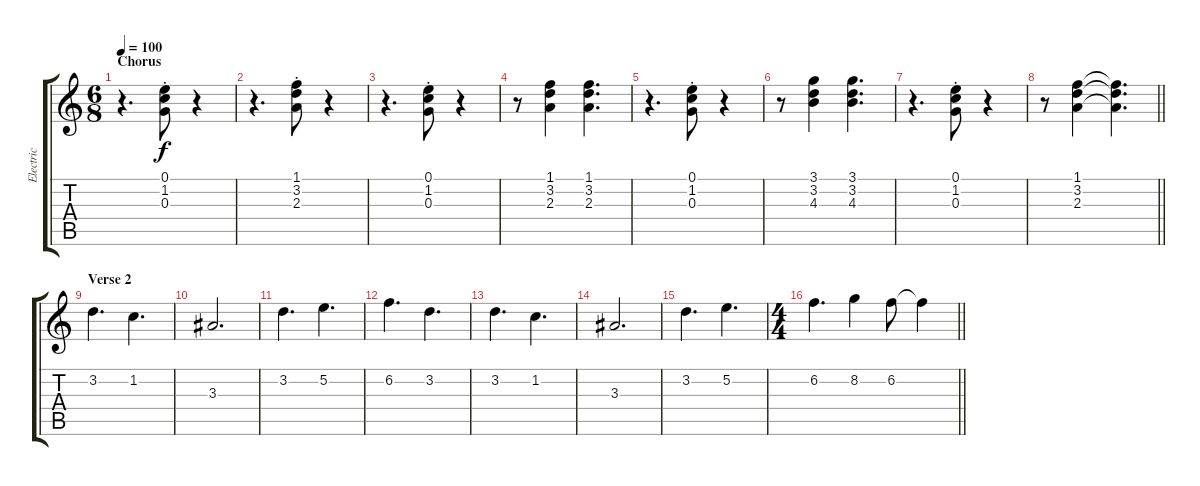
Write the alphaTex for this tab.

\track ("Electric" "Electric") {instrument overdrivenguitar}
\staff {score tabs}
\tuning (E4 B3 G3 D3 A2 E2) {hide}
\ts (6 8)
\section ("" "Chorus")
\tempo 100
\clef g2
\ks c
r.4{d dy f} (0.1{st} 1.2{st} 0.3{st}).8 r.4 |
r.4{d} (1.1{st} 3.2{st} 2.3{st}).8 r.4 |
r.4{d} (0.1{st} 1.2{st} 0.3{st}).8 r.4 |
r.8 (1.1 3.2 2.3).4 (1.1 3.2 2.3).4{d} |
r.4{d} (0.1{st} 1.2{st} 0.3{st}).8 r.4 |
r.8 (3.1 3.2 4.3).4 (3.1 3.2 4.3).4{d} |
r.4{d} (0.1{st} 1.2{st} 0.3{st}).8 r.4 |
\barLineRight lightlight
r.8 (1.1 3.2 2.3).4 (1.1{t} 3.2{t} 2.3{t}).4{d} |
\section ("" "Verse 2")
3.2.4{d} 1.2.4{d} |
3.3.2{d} |
3.2.4{d} 5.2.4{d} |
6.2.4{d} 3.2.4{d} |
3.2.4{d} 1.2.4{d} |
3.3.2{d} |
3.2.4{d} 5.2.4{d} |
\ts (4 4)
\barLineRight lightlight
6.2.4{d} 8.2.4 6.2.8 6.2{t}.4
